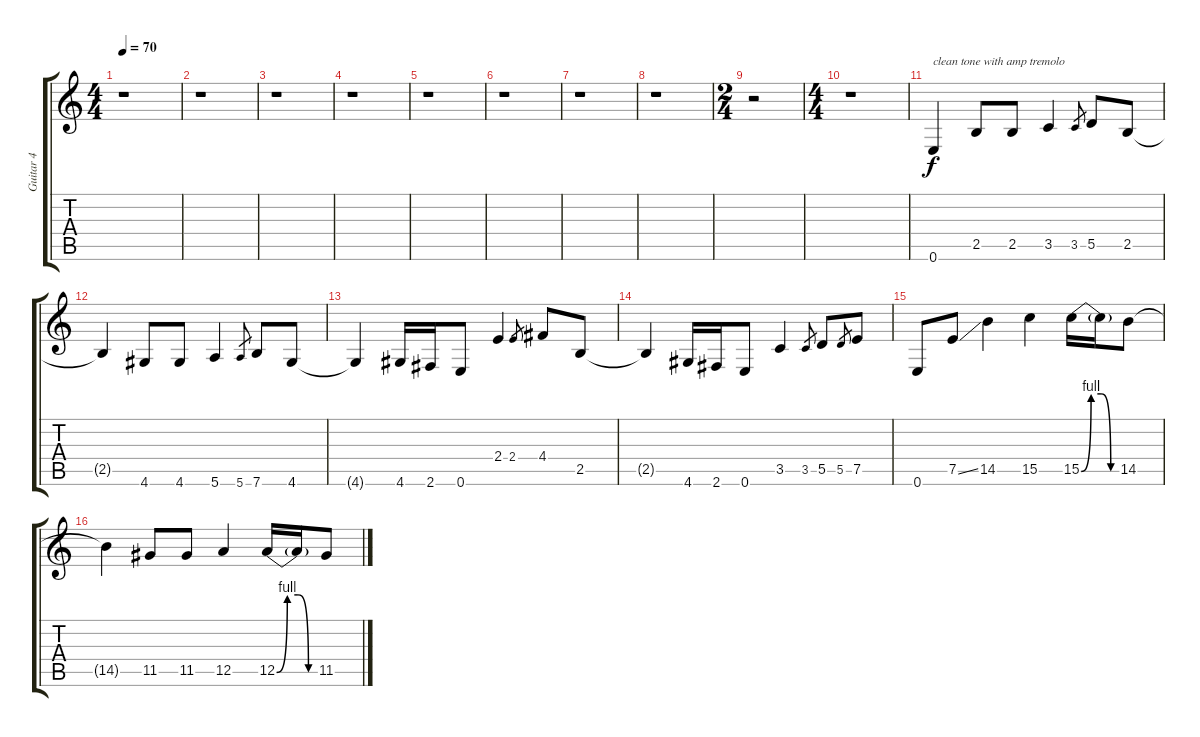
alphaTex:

\track ("Guitar 4" "Guitar 4") {instrument electricguitarclean}
\staff {score tabs}
\tuning (E4 B3 G3 D3 A2 E2) {hide}
\ts (4 4)
\tempo 70
\clef g2
\ks c
r.1{dy f} |
r.1 |
r.1 |
r.1 |
r.1 |
r.1 |
r.1 |
r.1 |
\ts (2 4)
r.2 |
\ts (4 4)
r.1 |
0.6.4{txt "clean tone with amp tremolo"} 2.5.8 2.5.8 3.5.4 3.5.8{gr} 5.5.8 2.5.8 |
2.5{t}.4 4.6.8 4.6.8 5.6.4 5.6.8{gr} 7.6.8 4.6.8 |
4.6{t}.4 4.6.16 2.6.16 0.6.8 2.4.4 2.4.8{gr} 4.4.8 2.5.8 |
2.5{t}.4 4.6.16 2.6.16 0.6.8 3.5.4 3.5.8{gr} 5.5.8 5.5.8{gr} 7.5.8 |
0.6.8 7.5{ss}.8 14.5.4 15.5.4 15.5{be (custom 0 0 15 4 30 4 45 0 60 0)}.16 15.5{t}.16 14.5.8 |
14.5{t}.4 11.5.8 11.5.8 12.5.4 12.5{be (custom 0 0 15 4 30 4 45 0 60 0)}.16 12.5{t}.16 11.5.8
